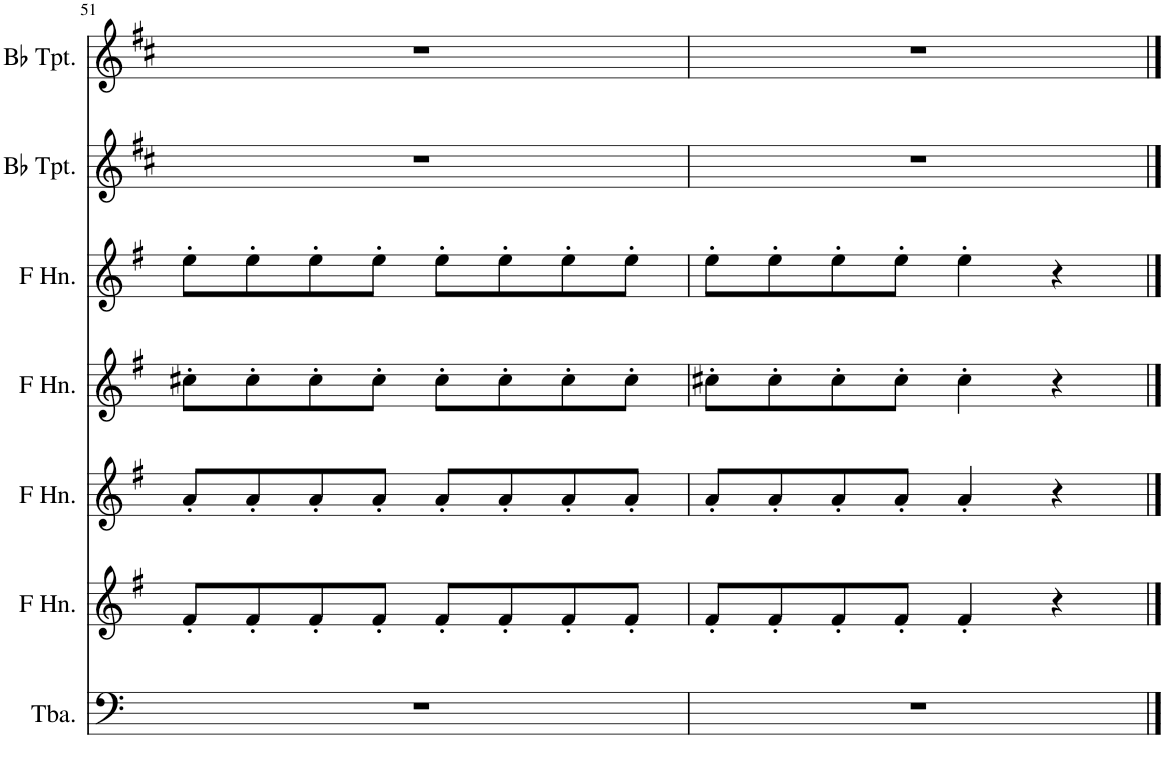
**kern	**kern	**kern	**kern	**kern	**kern	**kern
*part7	*part6	*part5	*part4	*part3	*part2	*part1
*staff7	*staff6	*staff5	*staff4	*staff3	*staff2	*staff1
*I"Tuba	*I"Horn in F	*I"Horn in F	*I"Horn in F	*I"Horn in F	*I"Bb Trumpet	*I"Bb Trumpet
*I'Tba.	*	*	*	*	*I'Bb Tpt.	*I'Bb Tpt.
!!LO:PB:g=z
*clefF4	*clefG2	*clefG2	*clefG2	*clefG2	*clefG2	*clefG2
*	*Trd4c7	*Trd4c7	*Trd4c7	*Trd4c7	*Trd1c2	*Trd1c2
*k[]	*k[f#]	*k[f#]	*k[f#]	*k[f#]	*k[f#c#]	*k[f#c#]
*M4/4	*M4/4	*M4/4	*M4/4	*M4/4	*M4/4	*M4/4
=51	=51	=51	=51	=51	=51	=51
1r	8f#'/L	8a'/L	8cc#X'\L	8ee'\L	1r	1r
.	8f#'/	8a'/	8cc#'\	8ee'\	.	.
.	8f#'/	8a'/	8cc#'\	8ee'\	.	.
.	8f#'/J	8a'/J	8cc#'\J	8ee'\J	.	.
.	8f#'/L	8a'/L	8cc#'\L	8ee'\L	.	.
.	8f#'/	8a'/	8cc#'\	8ee'\	.	.
.	8f#'/	8a'/	8cc#'\	8ee'\	.	.
.	8f#'/J	8a'/J	8cc#'\J	8ee'\J	.	.
=52	=52	=52	=52	=52	=52	=52
1r	8f#'/L	8a'/L	8cc#X'\L	8ee'\L	1r	1r
.	8f#'/	8a'/	8cc#'\	8ee'\	.	.
.	8f#'/	8a'/	8cc#'\	8ee'\	.	.
.	8f#'/J	8a'/J	8cc#'\J	8ee'\J	.	.
.	4f#'/	4a'/	4cc#'\	4ee'\	.	.
.	4r	4r	4r	4r	.	.
==	==	==	==	==	==	==
*-	*-	*-	*-	*-	*-	*-
